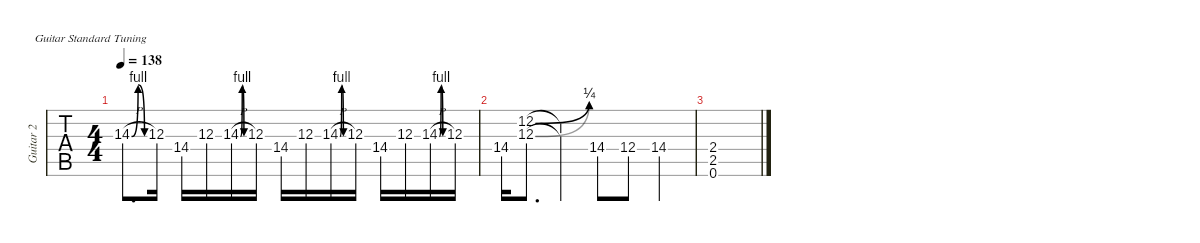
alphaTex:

\defaultSystemsLayout 4
\hideDynamics
\bracketExtendMode nobrackets
\track ("Guitar 2" "Guitar 2") {defaultSystemsLayout 4 instrument distortionguitar}
\staff {tabs}
\tuning (E4 B3 G3 D3 A2 E2)
\ts (4 4)
\tempo 138
\clef g2
\ks c
14.3{be (bendrelease 0 0 10.2 4 20.4 4 30 0) h}.8{d dy mf} 12.3.16 14.4.16 12.3.16 14.3{be (bendrelease 0 0 10.2 4 20.4 4 30 0) h}.16 12.3.16 14.4.16 12.3.16 14.3{be (bendrelease 0 0 10.2 4 20.4 4 30 0) h}.16 12.3.16 14.4.16 12.3.16 14.3{be (bendrelease 0 0 10.2 4 20.4 4 30 0) h}.16 12.3.16 |
14.4.16 (12.2{be (bend 0 0 13.2 1)} 12.3{be (bend 0 0 15 1)}).8{d} (12.3{t} 12.2{t}).4 14.4.8 12.4.8 14.4.4 |
(2.4 2.5 0.6).1
